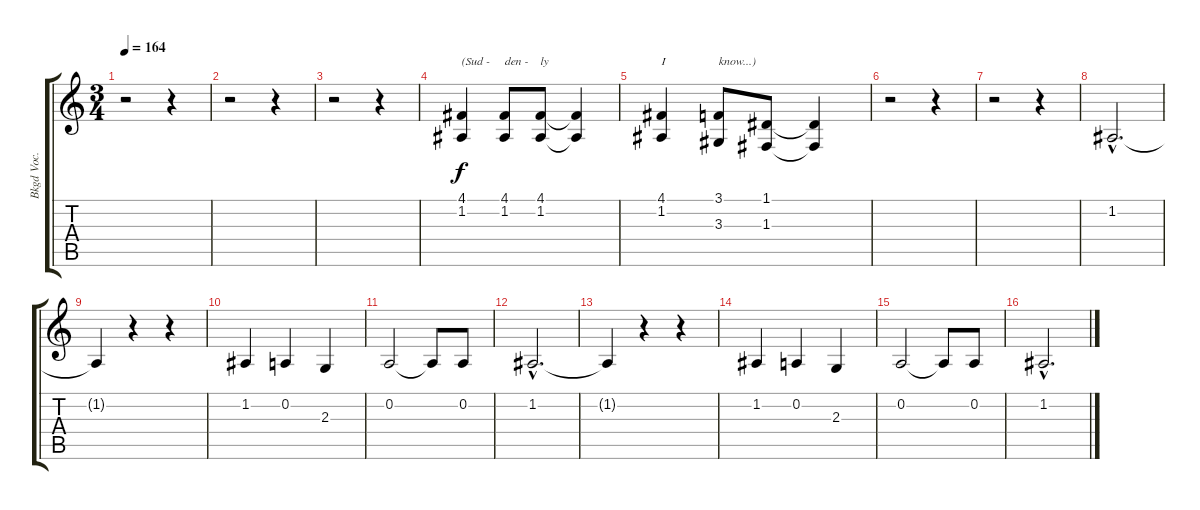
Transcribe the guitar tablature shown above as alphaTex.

\track ("Bkgd Voc." "Bkgd Voc.") {instrument drawbarorgan}
\staff {score tabs}
\tuning (D4 A3 F3 C3 G2 D2) {hide}
\ts (3 4)
\tempo 164
\clef g2
\ks c
r.2{dy f} r.4 |
r.2 r.4 |
r.2 r.4 |
(4.1 1.2).4{txt "(Sud - "} (4.1 1.2).8{txt "den - "} (4.1 1.2).8{txt "ly"} (4.1{t} 1.2{t}).4 |
(4.1 1.2).4{txt "I"} (3.1 3.3).8{txt "know...)"} (1.1 1.3).8 (1.1{t} 1.3{t}).4 |
r.2 r.4 |
r.2 r.4 |
1.2{hac}.2{d} |
1.2{t}.4 r.4 r.4 |
1.2.4 0.2.4 2.3.4 |
0.2.2 0.2{t}.8 0.2.8 |
1.2{hac}.2{d} |
1.2{t}.4 r.4 r.4 |
1.2.4 0.2.4 2.3.4 |
0.2.2 0.2{t}.8 0.2.8 |
1.2{hac}.2{d}
